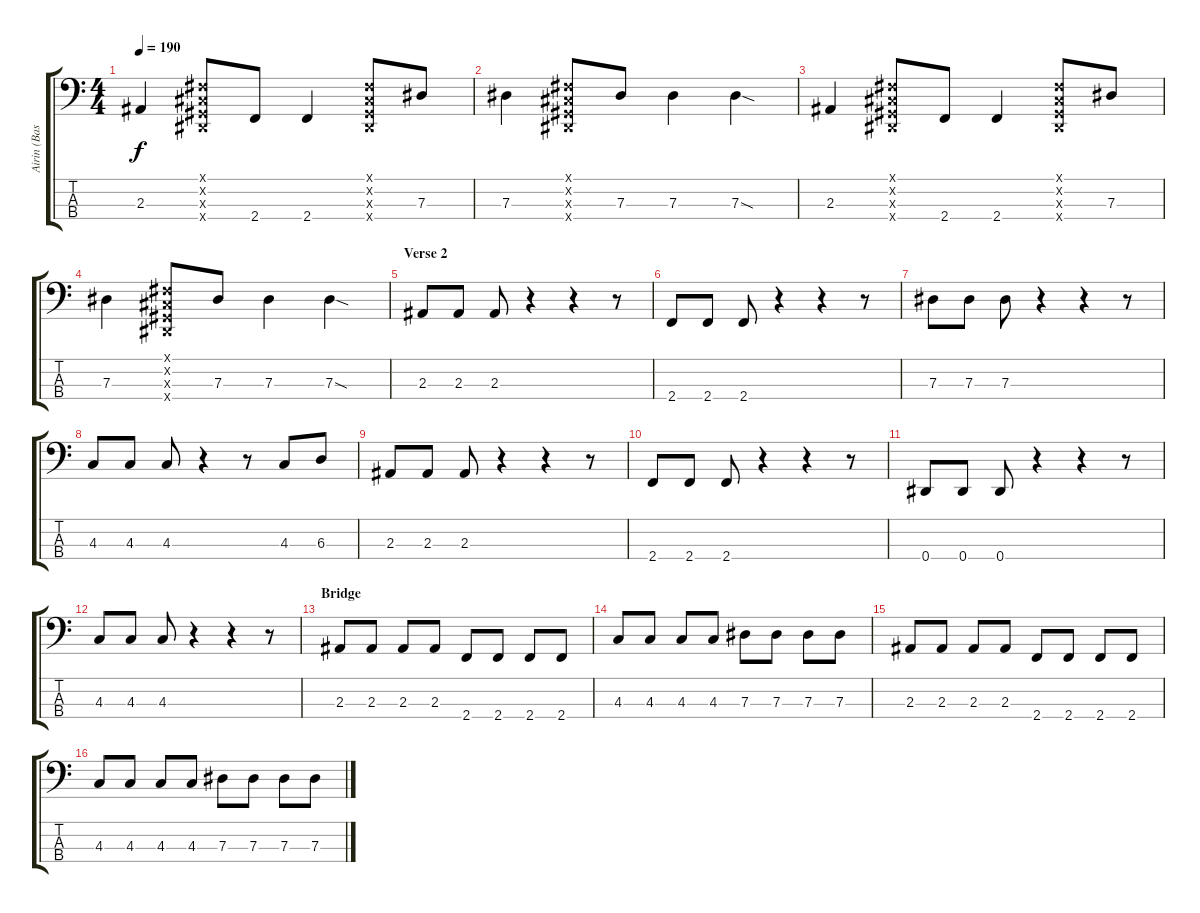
\track ("Airin (Bass)" "Airin (Bas") {instrument electricbasspick}
\staff {score tabs}
\tuning (Gb2 Db2 Ab1 Eb1) {hide}
\ts (4 4)
\tempo 190
\clef f4
\ks c
2.3.4{dy f} (0.1{x} 0.2{x} 0.3{x} 0.4{x}).8 2.4.8 2.4.4 (0.1{x} 0.2{x} 0.3{x} 0.4{x}).8 7.3.8 |
7.3.4 (0.1{x} 0.2{x} 0.3{x} 0.4{x}).8 7.3.8 7.3.4 7.3{sod}.4 |
2.3.4 (0.1{x} 0.2{x} 0.3{x} 0.4{x}).8 2.4.8 2.4.4 (0.1{x} 0.2{x} 0.3{x} 0.4{x}).8 7.3.8 |
7.3.4 (0.1{x} 0.2{x} 0.3{x} 0.4{x}).8 7.3.8 7.3.4 7.3{sod}.4 |
\section ("" "Verse 2")
2.3.8 2.3.8 2.3.8 r.4 r.4 r.8 |
2.4.8 2.4.8 2.4.8 r.4 r.4 r.8 |
7.3.8 7.3.8 7.3.8 r.4 r.4 r.8 |
4.3.8 4.3.8 4.3.8 r.4 r.8 4.3.8 6.3.8 |
2.3.8 2.3.8 2.3.8 r.4 r.4 r.8 |
2.4.8 2.4.8 2.4.8 r.4 r.4 r.8 |
0.4.8 0.4.8 0.4.8 r.4 r.4 r.8 |
4.3.8 4.3.8 4.3.8 r.4 r.4 r.8 |
\section ("" "Bridge")
2.3.8 2.3.8 2.3.8 2.3.8 2.4.8 2.4.8 2.4.8 2.4.8 |
4.3.8 4.3.8 4.3.8 4.3.8 7.3.8 7.3.8 7.3.8 7.3.8 |
2.3.8 2.3.8 2.3.8 2.3.8 2.4.8 2.4.8 2.4.8 2.4.8 |
4.3.8 4.3.8 4.3.8 4.3.8 7.3.8 7.3.8 7.3.8 7.3.8
